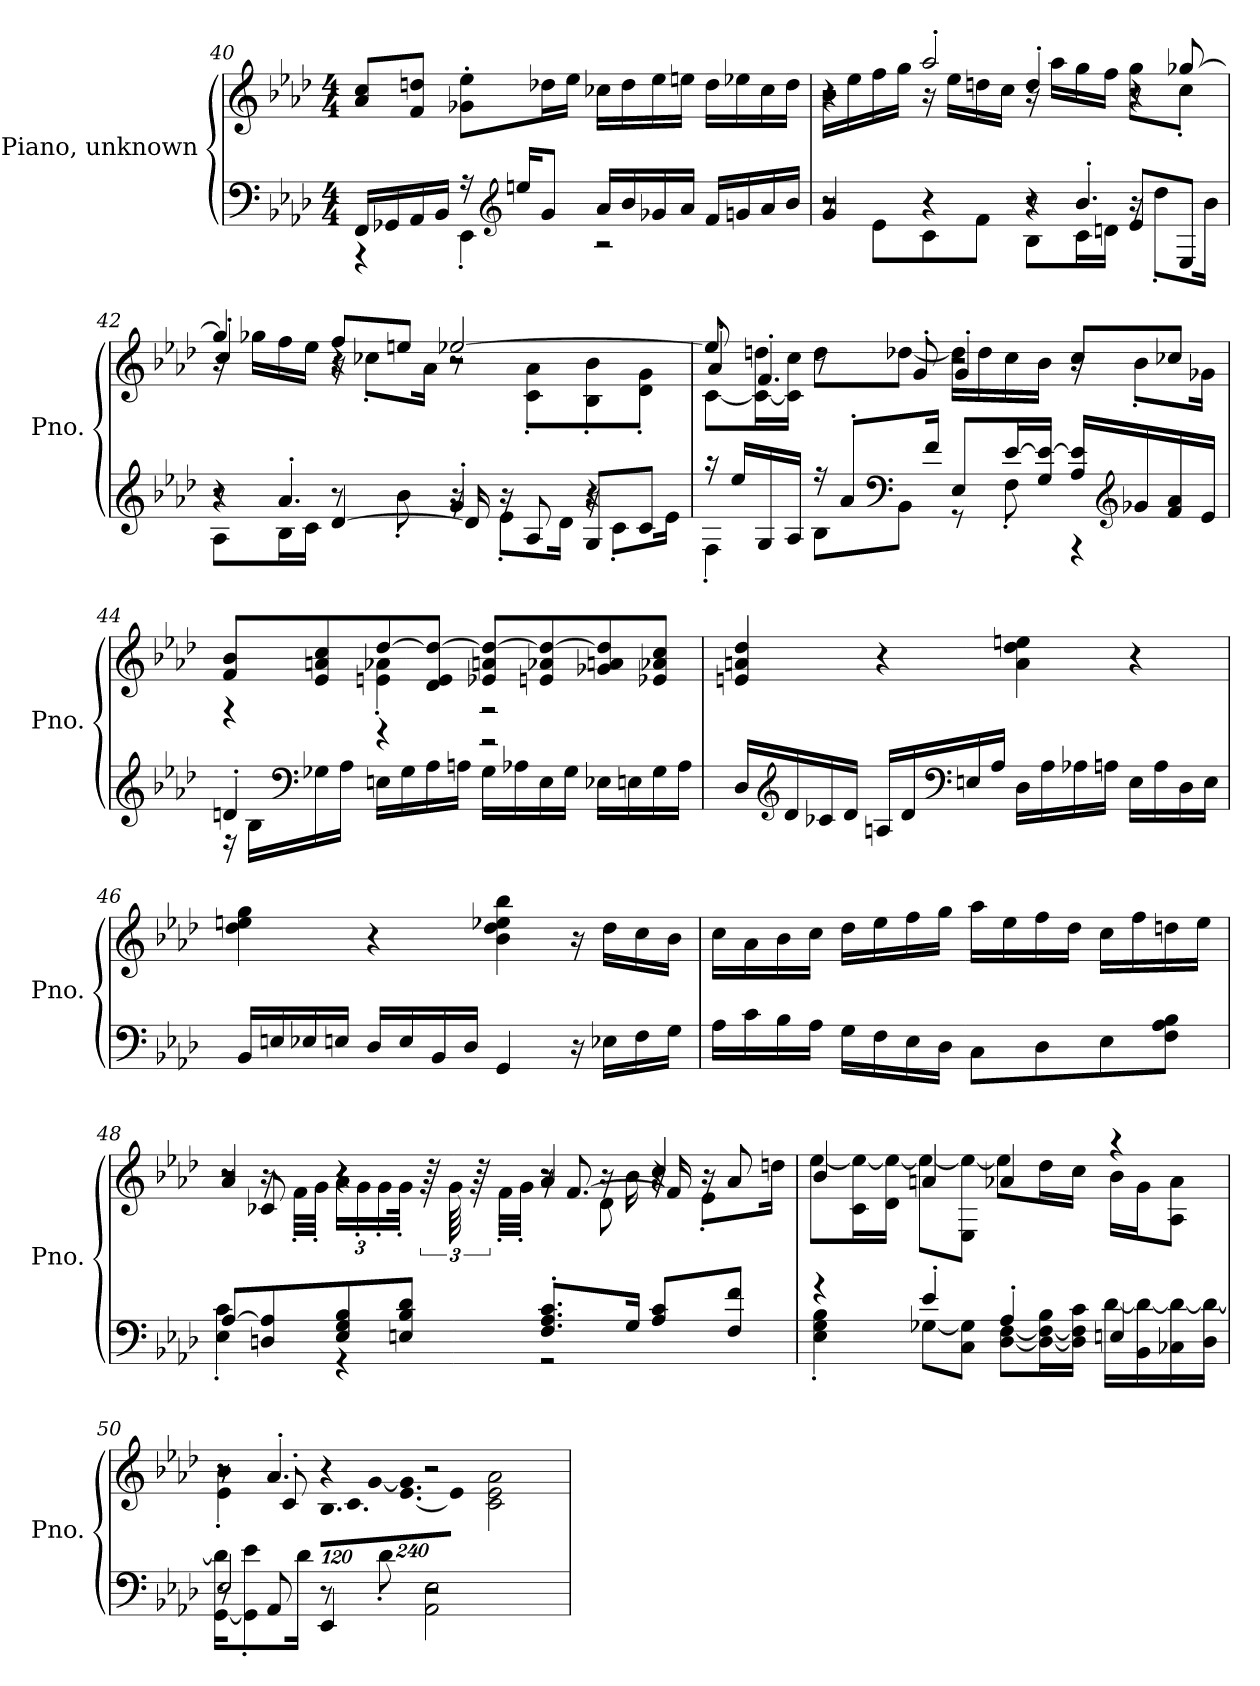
**kern	**kern
*part1	*part1
*staff2	*staff1
*I"Piano, unknown	*
*I'Pno.	*
*clefF4	*clefG2
*k[b-e-a-d-]	*k[b-e-a-d-]
*M4/4	*M4/4
=40	=40
*^	*
16FF/LL	4r	8a-/ 8cc/L
16GG-X/	.	.
16AA-/	.	8f/ 8ddn/J
16BB-/JJ	.	.
16r	4EE-'\	8g-X\' 8ee-\'L
*clefG2	*	*
16een/KL	.	.
8g/J	.	16dd-X\L
.	.	16ee-\JJ
16a-/LL	2r	16cc-X\LL
16b-/	.	16dd-\
16g-X/	.	16ee-\
16a-/JJ	.	16een\JJ
16f/LL	.	16dd-\LL
16gn/	.	16ee-X\
16a-/	.	16cc-\
16b-/JJ	.	16dd-\JJ
!!LO:LB:g=z
=41	=41	=41
*	*^	*^
*	*	*	*	*^
4g/	8r	2r	4r	16b-\LL	2r
.	.	.	.	16ee-\	.
.	8e-\L	.	.	16ff\	.
.	.	.	.	16gg\JJ	.
4r	8c\	.	2aa-'/	16r	.
.	.	.	.	16ee-\LL	.
.	8f\J	.	.	16ddn\	.
.	.	.	.	16cc\JJ	.
8r	8B-\L	4r	.	16r	4dd'/
.	.	.	.	16aa-\LL	.
4.b-'/	16c\L	.	.	16gg\	.
.	16dn\JJ	.	.	16ff\JJ	.
.	16r	8e-/L	8r	8gg\L	4r
.	8dd-'\L	.	.	.	.
.	.	8E-/J	[8gg-X/	8cc'\J	.
.	16b-\Jk	.	.	.	.
=42	=42	=42	=42	=42	=42
8r	8A-\L	4r	4gg-/]	16r	4cc'/
.	.	.	.	16gg-X\LL	.
4.a-'/	16B-\L	.	.	16ff\	.
.	16c\JJ	.	.	16ee-\JJ	.
.	8r	[4d-/	8ff/L	16r	4r
.	.	.	.	8cc-X'\L	.
.	8b-'\	.	8een/J	.	.
.	.	.	.	16a-\Jk	.
4g'/	16r	16d-/]	[2ee-X/	8r	2r
.	8e-'\L	16r	.	.	.
.	.	8A-/	.	8c\' 8a-\'L	.
.	16d-\Jk	.	.	.	.
4r	16r	8G/L	.	8B-\' 8b-\'	.
.	8c'\L	.	.	.	.
.	.	8c/J	.	8d-\' 8g\'J	.
.	16e-\Jk	.	.	.	.
*	*v	*v	*	*	*
!!LO:LB:g=z	!!	!!
=43	=43	=43	=43	=43
16r	4F'\	8ee-/]	[8c\L	4a-'/
16ee-/LL	.	.	.	.
16G/	.	4.f'/	16c\_ 16ddn\L	.
16A-/JJ	.	.	16c\] 16cc\JJ	.
16r	8B-\L	.	8dd\L	8r
8a-'/L	.	.	.	.
*clefF4	*	*	*	*
.	8BB-\J	.	[8dd-X\J	8g'/
16f/Jk	.	.	.	.
8E-/L	8r	2r	16dd-\LL]	4g'/
.	.	.	16dd-\	.
[16e-/L	8F'\	.	16cc\	.
16G/ 16e-/_JJ	.	.	16b-\JJ	.
16A-/ 16e-/]LL	4r	.	16r	8cc/L
*clefG2	*	*	*	*
16g-X/	.	.	8b-'\L	.
16f/ 16a-/	.	.	.	8cc-X/J
16e-/JJ	.	.	16g-X\Jk	.
*	*	*	*v	*v
!!LO:LB:g=z
=44	=44	=44	=44
4dn'/	16r	8f/ 8b-/L	4r
.	16B-\LL	.	.
*clefF4	*	*	*
.	16G-X\	8e-/ 8an/ 8cc/	.
.	16A-\JJ	.	.
4r	16En\LL	[8dd-/	4en\' 4a-X\'
.	16G-\	.	.
.	16A-\	8d-/ 8e/ 8dd-/_J	.
.	16An\JJ	.	.
2r	16G-\LL	8e-X/ 8an/ 8dd-/_L	2r
.	16A-X\	.	.
.	16E\	8en/ 8a-X/ 8dd-/_	.
.	16G-\JJ	.	.
.	16E-X\LL	8g-X/ 8an/ 8dd-/]	.
.	16En\	.	.
.	16G-\	8e-X/ 8a-X/ 8cc/J	.
.	16A-\JJ	.	.
*v	*v	*	*
*	*v	*v
!!LO:PB:g=z
=45	=45
16D-/LL	4en/ 4an/ 4dd-/
*clefG2	*
16d-/	.
16c-X/	.
16d-/JJ	.
16An/LL	4r
16d-/	.
*clefF4	*
16En/	.
16A/JJ	.
16D-\LL	4a\ 4dd-\ 4een\
16A\	.
16A-X\	.
16An\JJ	.
16E\LL	4r
16A\	.
16D-\	.
16E\JJ	.
=46	=46
16BB-/LL	4dd-\ 4een\ 4gg\
16En/	.
16E-X/	.
16En/JJ	.
16D-/LL	4r
16E/	.
16BB-/	.
16D-/JJ	.
4GG/	4b-\ 4dd-\ 4ee-X\ 4bb-\
16r	16r
16E-X\LL	16dd-\LL
16F\	16cc\
16G\JJ	16b-\JJ
!!LO:LB:g=z
=47	=47
16A-\LL	16cc\LL
16c\	16a-\
16B-\	16b-\
16A-\JJ	16cc\JJ
16G\LL	16dd-\LL
16F\	16ee-\
16E-\	16ff\
16D-\JJ	16gg\JJ
8C\L	16aa-\LL
.	16ee-\
8D-\	16ff\
.	16dd-\JJ
8E-\	16cc\LL
.	16ff\
8F\ 8A-\ 8B-\J	16ddn\
.	16ee-\JJ
=48	=48
*^	*^
*	*	*	*^
*	*	*	*	*^
[8A-/L	4E-\' 4c\'	4a-/	8r	8r	2r
8Dn/ 8A-/]	.	.	16r	8c-X/	.
.	.	.	32f'\LLL	.	.
.	.	.	32g'\JJJ	.	.
*	*	*	*Xbrackettup	*	*
8E-/ 8G/ 8B-/	4r	4r	24a-\LL	4r	.
.	.	.	24g'\	.	.
.	.	.	24g'\	.	.
8En/ 8B-/ 8d-/J	.	.	32g'\JJk	.	.
*	*	*	*brackettup	*	*
.	.	.	96r	.	.
.	.	.	96g\	.	.
.	.	.	96r	.	.
.	.	.	32f'\LLL	.	.
.	.	.	32g'\JJJ	.	.
8.F/' 8.A-/' 8.c/'L	2r	4a-/	8r	16r	8r
.	.	.	.	[8.f/	.
.	.	.	16r	.	8d-\
16G/Jk	.	.	16b-\	.	.
8A-/ 8c/L	.	4cc/	16r	16f/]	4r
.	.	.	8e-'\L	16r	.
8F/ 8f/J	.	.	.	8a-/	.
.	.	.	16ddn\Jk	.	.
*	*	*	*v	*v	*v
!!LO:LB:g=z
=49	=49	=49	=49
4r	4E-\' 4G\' 4B-\'	4b-/	[8ee-\L
.	.	.	16c\ 16ee-\_L
.	.	.	16d-\ 16ee-\_JJ
4e-'/	[8G-X\L	4an/	8ee-\L_
.	8C\ 8G-\]J	.	8E-\ 8ee-\_J
4A-'/	[8D-\ [8F\L	4a-X/	8ee-\L]
.	16D-\_ 16F\_ 16B-\L	.	16dd-\L
.	16D-\] 16F\] 16c\JJ	.	16cc\JJ
4En/	[16d-\LL	4r	16b-\LL
.	16BB-\ 16d-\_	.	16g\J
.	16C-X\ 16d-\_	.	8A-\ 8a-\J
.	16D-\ 16d-\_JJ	.	.
=50	=50	=50	=50
*	*^	*	*^
2E-/	[16GG\ 16d-\]KL	8r	8r	4e-\' 4b-\'	8r
.	8GG\]' 8e-\'	.	.	.	.
.	.	8AA-/	4.a-'/	.	8c'/
.	16d-\Jk	.	.	.	.
*	*	*	*	*Xbrackettup	*
!	!	!	!	!LO:N:vis=32.	!
.	8r	4EE-/	.	1920%103B-\LLL	4r
!	!	!	!	!LO:N:vis=32.	!
.	.	.	.	1920%103c\J	.
!	!	!	!	!LO:N:vis=16	!
.	.	.	.	[1920%137g\	.
.	8d-'\	.	.	.	.
!	!	!	!	!LO:N:vis=32.	!
.	.	.	.	[1920%103e-\ 1920%103g\]L	.
!	!	!	!	!LO:N:vis=64	!
.	.	.	.	960%17e-\JJJk]	.
2r	2AA-\ 2E-\	2r	2r	2c\ 2e-\ 2a-\	2r
*v	*v	*v	*	*	*
*	*v	*v	*v
=	=
*-	*-
